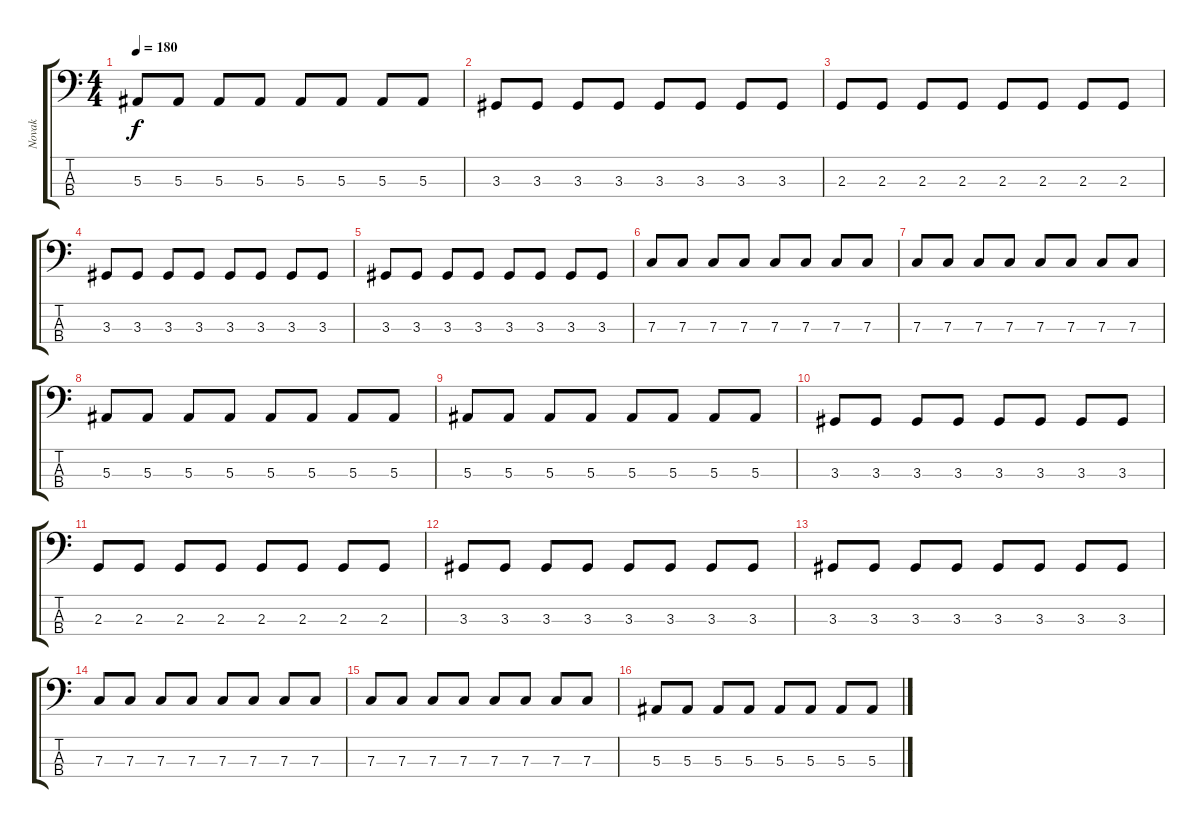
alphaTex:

\track ("Novak" "Novak") {instrument electricbasspick}
\staff {score tabs}
\tuning (Eb2 Bb1 F1 C1) {hide}
\ts (4 4)
\tempo 180
\clef f4
\ks c
5.3.8{dy f} 5.3.8 5.3.8 5.3.8 5.3.8 5.3.8 5.3.8 5.3.8 |
3.3.8 3.3.8 3.3.8 3.3.8 3.3.8 3.3.8 3.3.8 3.3.8 |
2.3.8 2.3.8 2.3.8 2.3.8 2.3.8 2.3.8 2.3.8 2.3.8 |
3.3.8 3.3.8 3.3.8 3.3.8 3.3.8 3.3.8 3.3.8 3.3.8 |
3.3.8 3.3.8 3.3.8 3.3.8 3.3.8 3.3.8 3.3.8 3.3.8 |
7.3.8 7.3.8 7.3.8 7.3.8 7.3.8 7.3.8 7.3.8 7.3.8 |
7.3.8 7.3.8 7.3.8 7.3.8 7.3.8 7.3.8 7.3.8 7.3.8 |
5.3.8 5.3.8 5.3.8 5.3.8 5.3.8 5.3.8 5.3.8 5.3.8 |
5.3.8 5.3.8 5.3.8 5.3.8 5.3.8 5.3.8 5.3.8 5.3.8 |
3.3.8 3.3.8 3.3.8 3.3.8 3.3.8 3.3.8 3.3.8 3.3.8 |
2.3.8 2.3.8 2.3.8 2.3.8 2.3.8 2.3.8 2.3.8 2.3.8 |
3.3.8 3.3.8 3.3.8 3.3.8 3.3.8 3.3.8 3.3.8 3.3.8 |
3.3.8 3.3.8 3.3.8 3.3.8 3.3.8 3.3.8 3.3.8 3.3.8 |
7.3.8 7.3.8 7.3.8 7.3.8 7.3.8 7.3.8 7.3.8 7.3.8 |
7.3.8 7.3.8 7.3.8 7.3.8 7.3.8 7.3.8 7.3.8 7.3.8 |
5.3.8 5.3.8 5.3.8 5.3.8 5.3.8 5.3.8 5.3.8 5.3.8
